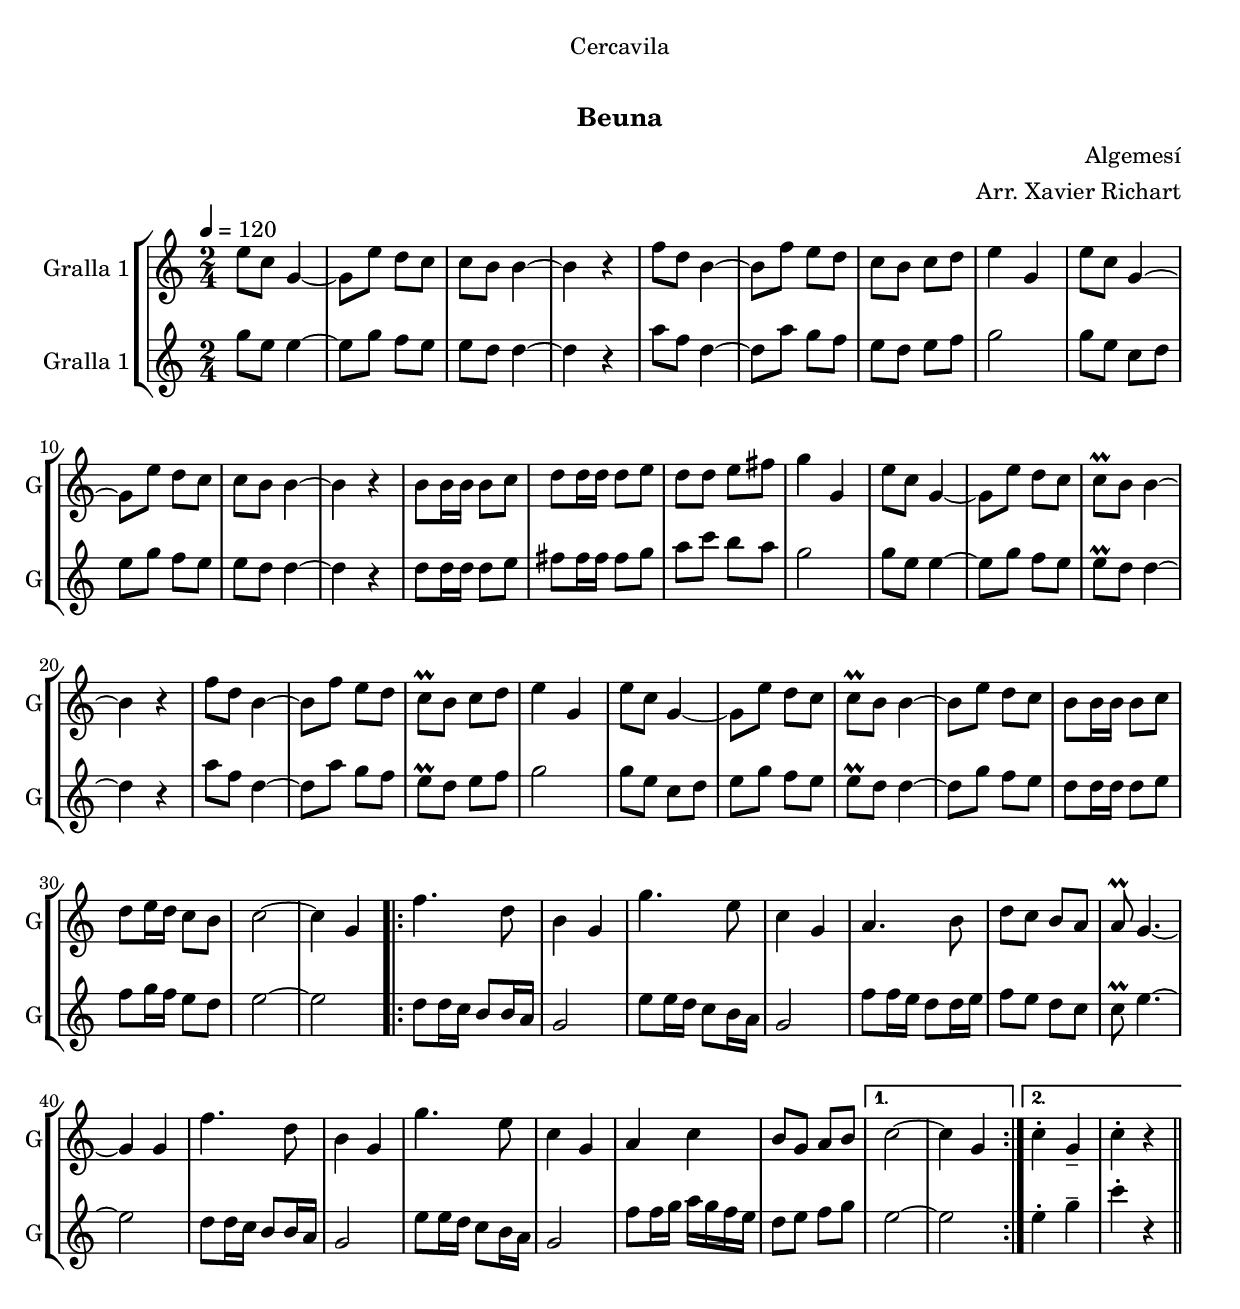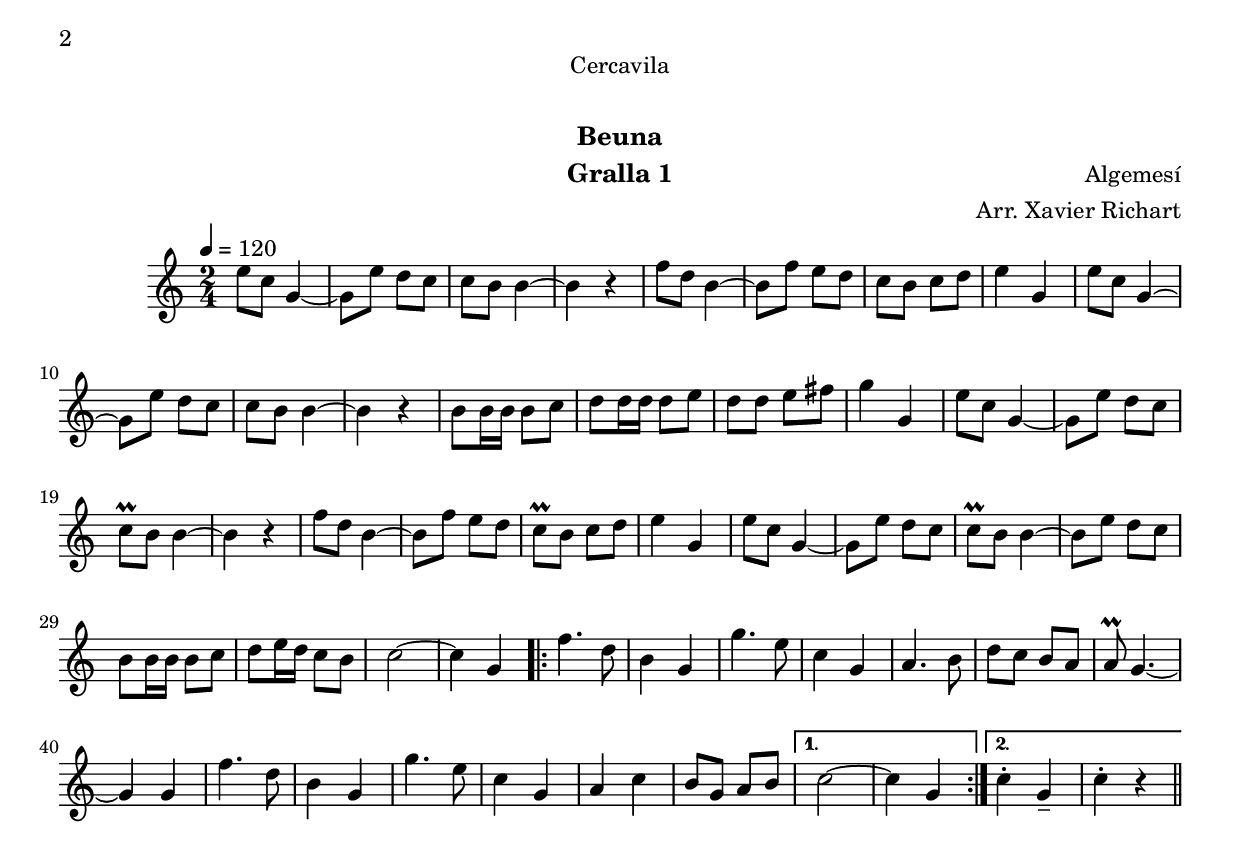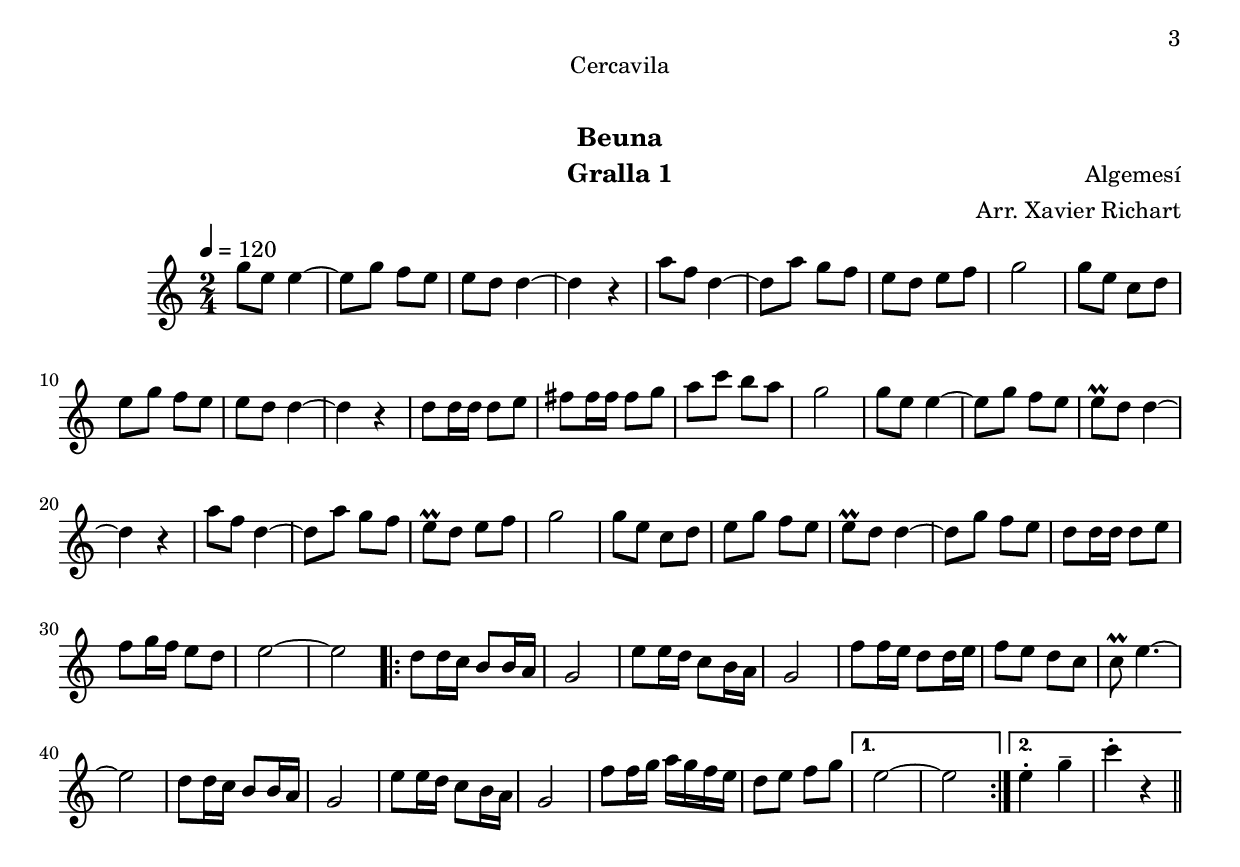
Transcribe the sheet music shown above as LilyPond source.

\version "2.16.0"

\header {
  dedication="Cercavila"
  title="  "
  subtitle="Beuna"
  subsubtitle=""
  poet=""
  meter=""
  piece=""
  composer="Algemesí"
  arranger="Arr. Xavier Richart"
  opus=""
  instrument=""
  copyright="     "
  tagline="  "
}

liniaroAa =
\relative e''
{
  \tempo 4=120
  \clef treble
  \key c \major
  \time 2/4
  e8 c g4 ~  |
  g8 e' d c  |
  c8 b b4 ~  |
  b4 r  |
  %05
  f'8 d b4 ~  |
  b8 f' e d  |
  c8 b c d  |
  e4 g,  |
  e'8 c g4 ~  |
  %10
  g8 e' d c  |
  c8 b b4 ~  |
  b4 r  |
  b8 b16 b b8 c  |
  d8 d16 d d8 e  |
  %15
  d8 d e fis  |
  g4 g,  |
  e'8 c g4 ~  |
  g8 e' d c  |
  c8\prall b b4 ~  |
  %20
  b4 r  |
  f'8 d b4 ~  |
  b8 f' e d  |
  c8\prall b c d  |
  e4 g,  |
  %25
  e'8 c g4 ~  |
  g8 e' d c  |
  c8\prall b b4 ~  |
  b8 e d c  |
  b8 b16 b b8 c  |
  %30
  d8 e16 d c8 b  |
  c2 ~  |
  c4 g  |
  \repeat volta 2 { f'4. d8  |
  b4 g  |
  %35
  g'4. e8  |
  c4 g  |
  a4. b8  |
  d8 c b a  |
  a8\prall g4. ~  |
  %40
  g4 g  |
  f'4. d8  |
  b4 g  |
  g'4. e8  |
  c4 g  |
  %45
  a4 c  |
  b8 g a b }
  \alternative { { c2 ~  |
  c4 g }
  { c4-. g--  |
  %50
  c4-. r } } \bar "||"
}

liniaroAb =
\relative g''
{
  \tempo 4=120
  \clef treble
  \key c \major
  \time 2/4
  g8 e e4 ~  |
  e8 g f e  |
  e8 d d4 ~  |
  d4 r  |
  %05
  a'8 f d4 ~  |
  d8 a' g f  |
  e8 d e f  |
  g2  |
  g8 e c d  |
  %10
  e8 g f e  |
  e8 d d4 ~  |
  d4 r  |
  d8 d16 d d8 e  |
  fis8 fis16 fis fis8 g  |
  %15
  a8 c b a  |
  g2  |
  g8 e e4 ~  |
  e8 g f e  |
  e8\prall d d4 ~  |
  %20
  d4 r  |
  a'8 f d4 ~  |
  d8 a' g f  |
  e8\prall d e f  |
  g2  |
  %25
  g8 e c d  |
  e8 g f e  |
  e8\prall d d4 ~  |
  d8 g f e  |
  d8 d16 d d8 e  |
  %30
  f8 g16 f e8 d  |
  e2 ~  |
  e2  |
  \repeat volta 2 { d8 d16 c b8 b16 a  |
  g2  |
  %35
  e'8 e16 d c8 b16 a  |
  g2  |
  f'8 f16 e d8 d16 e  |
  f8 e d c  |
  c8\prall e4. ~  |
  %40
  e2  |
  d8 d16 c b8 b16 a  |
  g2  |
  e'8 e16 d c8 b16 a  |
  g2  |
  %45
  f'8 f16 g a g f e  |
  d8 e f g }
  \alternative { { e2 ~  |
  e2 }
  { e4-. g--  |
  %50
  c4-. r } } \bar "||"
}

\bookpart {
  \score {
    \new StaffGroup {
      \override Score.RehearsalMark #'self-alignment-X = #LEFT
      <<
        \new Staff \with {instrumentName = #"Gralla 1" shortInstrumentName = #"G"} \liniaroAa
        \new Staff \with {instrumentName = #"Gralla 1" shortInstrumentName = #"G"} \liniaroAb
      >>
    }
    \layout {}
  }\score { \unfoldRepeats
    \new StaffGroup {
      \override Score.RehearsalMark #'self-alignment-X = #LEFT
      <<
        \new Staff \with {instrumentName = #"Gralla 1" shortInstrumentName = #"G"} \liniaroAa
        \new Staff \with {instrumentName = #"Gralla 1" shortInstrumentName = #"G"} \liniaroAb
      >>
    }
    \midi {}
  }
}

\bookpart {
  \header {instrument="Gralla 1"}
  \score {
    \new StaffGroup {
      \override Score.RehearsalMark #'self-alignment-X = #LEFT
      <<
        \new Staff \liniaroAa
      >>
    }
    \layout {}
  }\score { \unfoldRepeats
    \new StaffGroup {
      \override Score.RehearsalMark #'self-alignment-X = #LEFT
      <<
        \new Staff \liniaroAa
      >>
    }
    \midi {}
  }
}

\bookpart {
  \header {instrument="Gralla 1"}
  \score {
    \new StaffGroup {
      \override Score.RehearsalMark #'self-alignment-X = #LEFT
      <<
        \new Staff \liniaroAb
      >>
    }
    \layout {}
  }\score { \unfoldRepeats
    \new StaffGroup {
      \override Score.RehearsalMark #'self-alignment-X = #LEFT
      <<
        \new Staff \liniaroAb
      >>
    }
    \midi {}
  }
}

